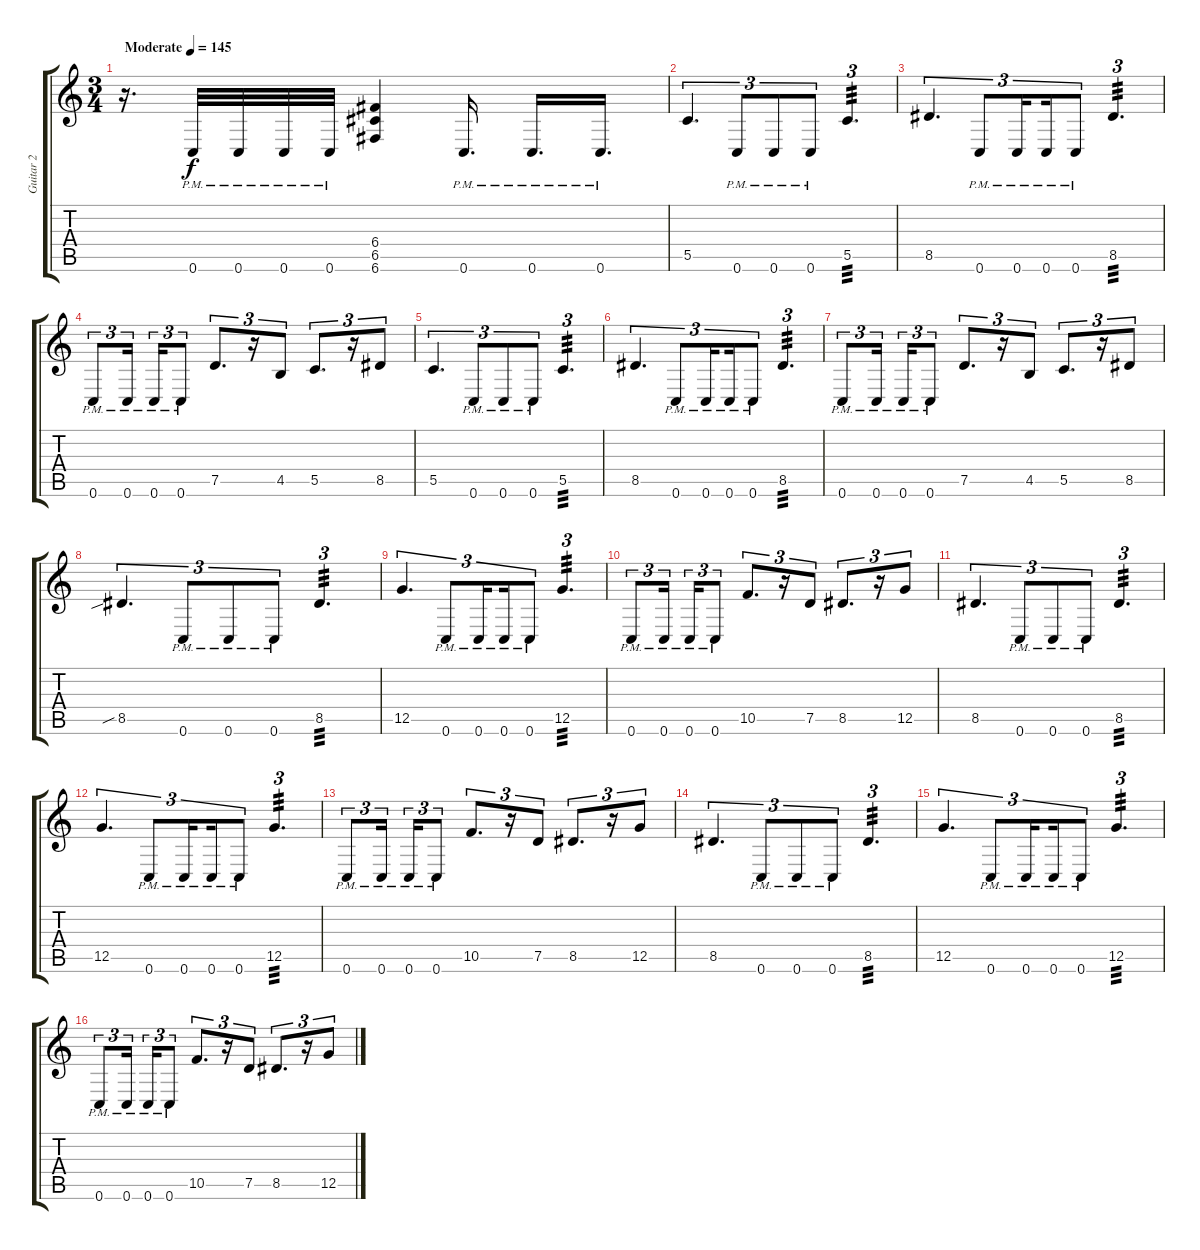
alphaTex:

\track ("Guitar 2" "Guitar 2") {instrument distortionguitar}
\staff {score tabs}
\tuning (D4 A3 F3 C3 G2 C2) {hide}
\ts (3 4)
\tempo (145 "Moderate")
\clef g2
\ks c
r.16{d dy f instrument distortionguitar} 0.6{pm}.32 0.6{pm}.32 0.6{pm}.32 0.6{pm}.32 (6.4 6.5 6.6).4 0.6{pm}.16{d} 0.6{pm}.16{d} 0.6{pm}.16{d} |
5.5.4{d tu (3 2)} 0.6{pm}.8{tu (3 2)} 0.6{pm}.8{tu (3 2)} 0.6{pm}.8{tu (3 2)} 5.5.4{d tu (3 2) tp 3} |
8.5.4{d tu (3 2)} 0.6{pm}.8{tu (3 2)} 0.6{pm}.16{tu (3 2) beam splitsecondary} 0.6{pm}.16{tu (3 2)} 0.6{pm}.8{tu (3 2)} 8.5.4{d tu (3 2) tp 3} |
0.6{pm}.8{tu (3 2)} 0.6{pm}.16{tu (3 2) beam splitsecondary} 0.6{pm}.16{tu (3 2)} 0.6{pm}.8{tu (3 2)} 7.5.8{d tu (3 2)} r.16{tu (3 2)} 4.5.8{tu (3 2)} 5.5.8{d tu (3 2)} r.16{tu (3 2)} 8.5.8{tu (3 2)} |
5.5.4{d tu (3 2)} 0.6{pm}.8{tu (3 2)} 0.6{pm}.8{tu (3 2)} 0.6{pm}.8{tu (3 2)} 5.5.4{d tu (3 2) tp 3} |
8.5.4{d tu (3 2)} 0.6{pm}.8{tu (3 2)} 0.6{pm}.16{tu (3 2) beam splitsecondary} 0.6{pm}.16{tu (3 2)} 0.6{pm}.8{tu (3 2)} 8.5.4{d tu (3 2) tp 3} |
0.6{pm}.8{tu (3 2)} 0.6{pm}.16{tu (3 2) beam splitsecondary} 0.6{pm}.16{tu (3 2)} 0.6{pm}.8{tu (3 2)} 7.5.8{d tu (3 2)} r.16{tu (3 2)} 4.5.8{tu (3 2)} 5.5.8{d tu (3 2)} r.16{tu (3 2)} 8.5.8{tu (3 2)} |
8.5{sib}.4{d tu (3 2)} 0.6{pm}.8{tu (3 2)} 0.6{pm}.8{tu (3 2)} 0.6{pm}.8{tu (3 2)} 8.5.4{d tu (3 2) tp 3} |
12.5.4{d tu (3 2)} 0.6{pm}.8{tu (3 2)} 0.6{pm}.16{tu (3 2) beam splitsecondary} 0.6{pm}.16{tu (3 2)} 0.6{pm}.8{tu (3 2)} 12.5.4{d tu (3 2) tp 3} |
0.6{pm}.8{tu (3 2)} 0.6{pm}.16{tu (3 2) beam splitsecondary} 0.6{pm}.16{tu (3 2)} 0.6{pm}.8{tu (3 2)} 10.5.8{d tu (3 2)} r.16{tu (3 2)} 7.5.8{tu (3 2)} 8.5.8{d tu (3 2)} r.16{tu (3 2)} 12.5.8{tu (3 2)} |
8.5.4{d tu (3 2)} 0.6{pm}.8{tu (3 2)} 0.6{pm}.8{tu (3 2)} 0.6{pm}.8{tu (3 2)} 8.5.4{d tu (3 2) tp 3} |
12.5.4{d tu (3 2)} 0.6{pm}.8{tu (3 2)} 0.6{pm}.16{tu (3 2) beam splitsecondary} 0.6{pm}.16{tu (3 2)} 0.6{pm}.8{tu (3 2)} 12.5.4{d tu (3 2) tp 3} |
0.6{pm}.8{tu (3 2)} 0.6{pm}.16{tu (3 2) beam splitsecondary} 0.6{pm}.16{tu (3 2)} 0.6{pm}.8{tu (3 2)} 10.5.8{d tu (3 2)} r.16{tu (3 2)} 7.5.8{tu (3 2)} 8.5.8{d tu (3 2)} r.16{tu (3 2)} 12.5.8{tu (3 2)} |
8.5.4{d tu (3 2)} 0.6{pm}.8{tu (3 2)} 0.6{pm}.8{tu (3 2)} 0.6{pm}.8{tu (3 2)} 8.5.4{d tu (3 2) tp 3} |
12.5.4{d tu (3 2)} 0.6{pm}.8{tu (3 2)} 0.6{pm}.16{tu (3 2) beam splitsecondary} 0.6{pm}.16{tu (3 2)} 0.6{pm}.8{tu (3 2)} 12.5.4{d tu (3 2) tp 3} |
0.6{pm}.8{tu (3 2)} 0.6{pm}.16{tu (3 2) beam splitsecondary} 0.6{pm}.16{tu (3 2)} 0.6{pm}.8{tu (3 2)} 10.5.8{d tu (3 2)} r.16{tu (3 2)} 7.5.8{tu (3 2)} 8.5.8{d tu (3 2)} r.16{tu (3 2)} 12.5.8{tu (3 2)}
